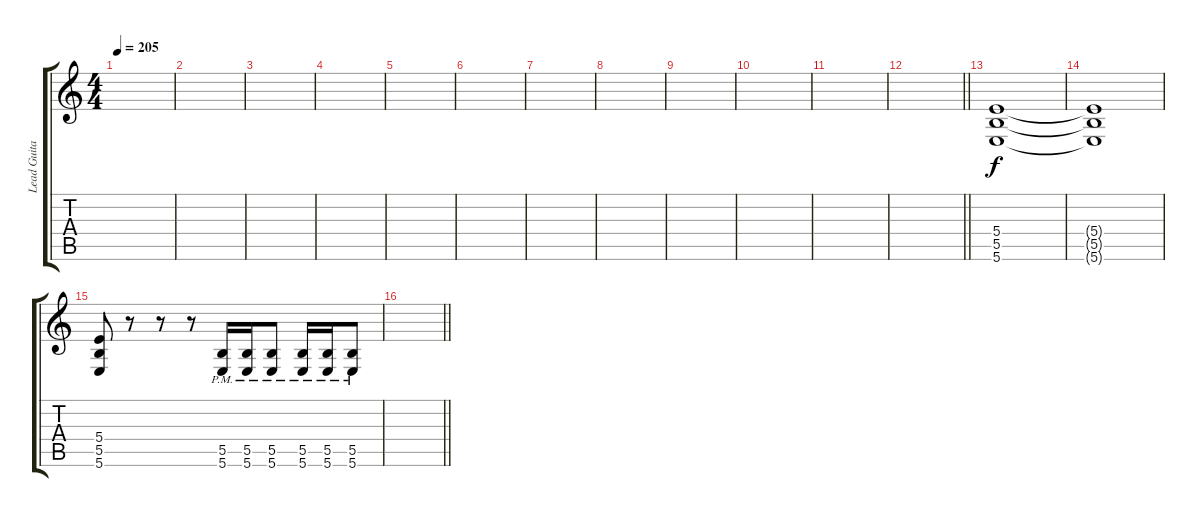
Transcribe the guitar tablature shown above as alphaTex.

\track ("Lead Guitar 1" "Lead Guita") {instrument overdrivenguitar}
\staff {score tabs}
\tuning (Db4 Ab3 E3 B2 Gb2 B1) {hide}
\ts (4 4)
\tempo 205
\clef g2
\ks c
|
|
|
|
|
|
|
|
|
|
|
\barLineRight lightlight
|
\section ("" "")
(5.4 5.5 5.6).1 |
(5.4{t} 5.5{t} 5.6{t}).1 |
(5.4 5.5 5.6).8 r.8 r.8 r.8 (5.5{pm} 5.6{pm}).16 (5.5{pm} 5.6{pm}).16 (5.5{pm} 5.6{pm}).8 (5.5{pm} 5.6{pm}).16 (5.5{pm} 5.6{pm}).16 (5.5{pm} 5.6{pm}).8 |
\barLineRight lightlight
